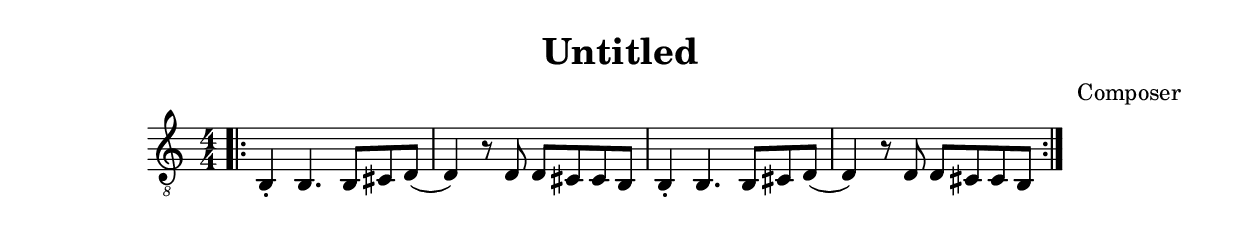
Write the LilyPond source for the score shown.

\header {
  title = "Untitled"
  composer = "Composer"
}

\score {
  \relative c {
    \clef "treble_8"

    \numericTimeSignature
    \time 4/4

    \bar ".|:"

    b4\staccato b4. b8 cis8 d8(

    d4) r8 d8 d8 cis8 cis8 b8

    b4\staccato b4. b8 cis8 d8(

    d4) r8 d8 d8 cis8 cis8 b8

    \bar ":|."
  }

  \layout {}
  \midi {}
}